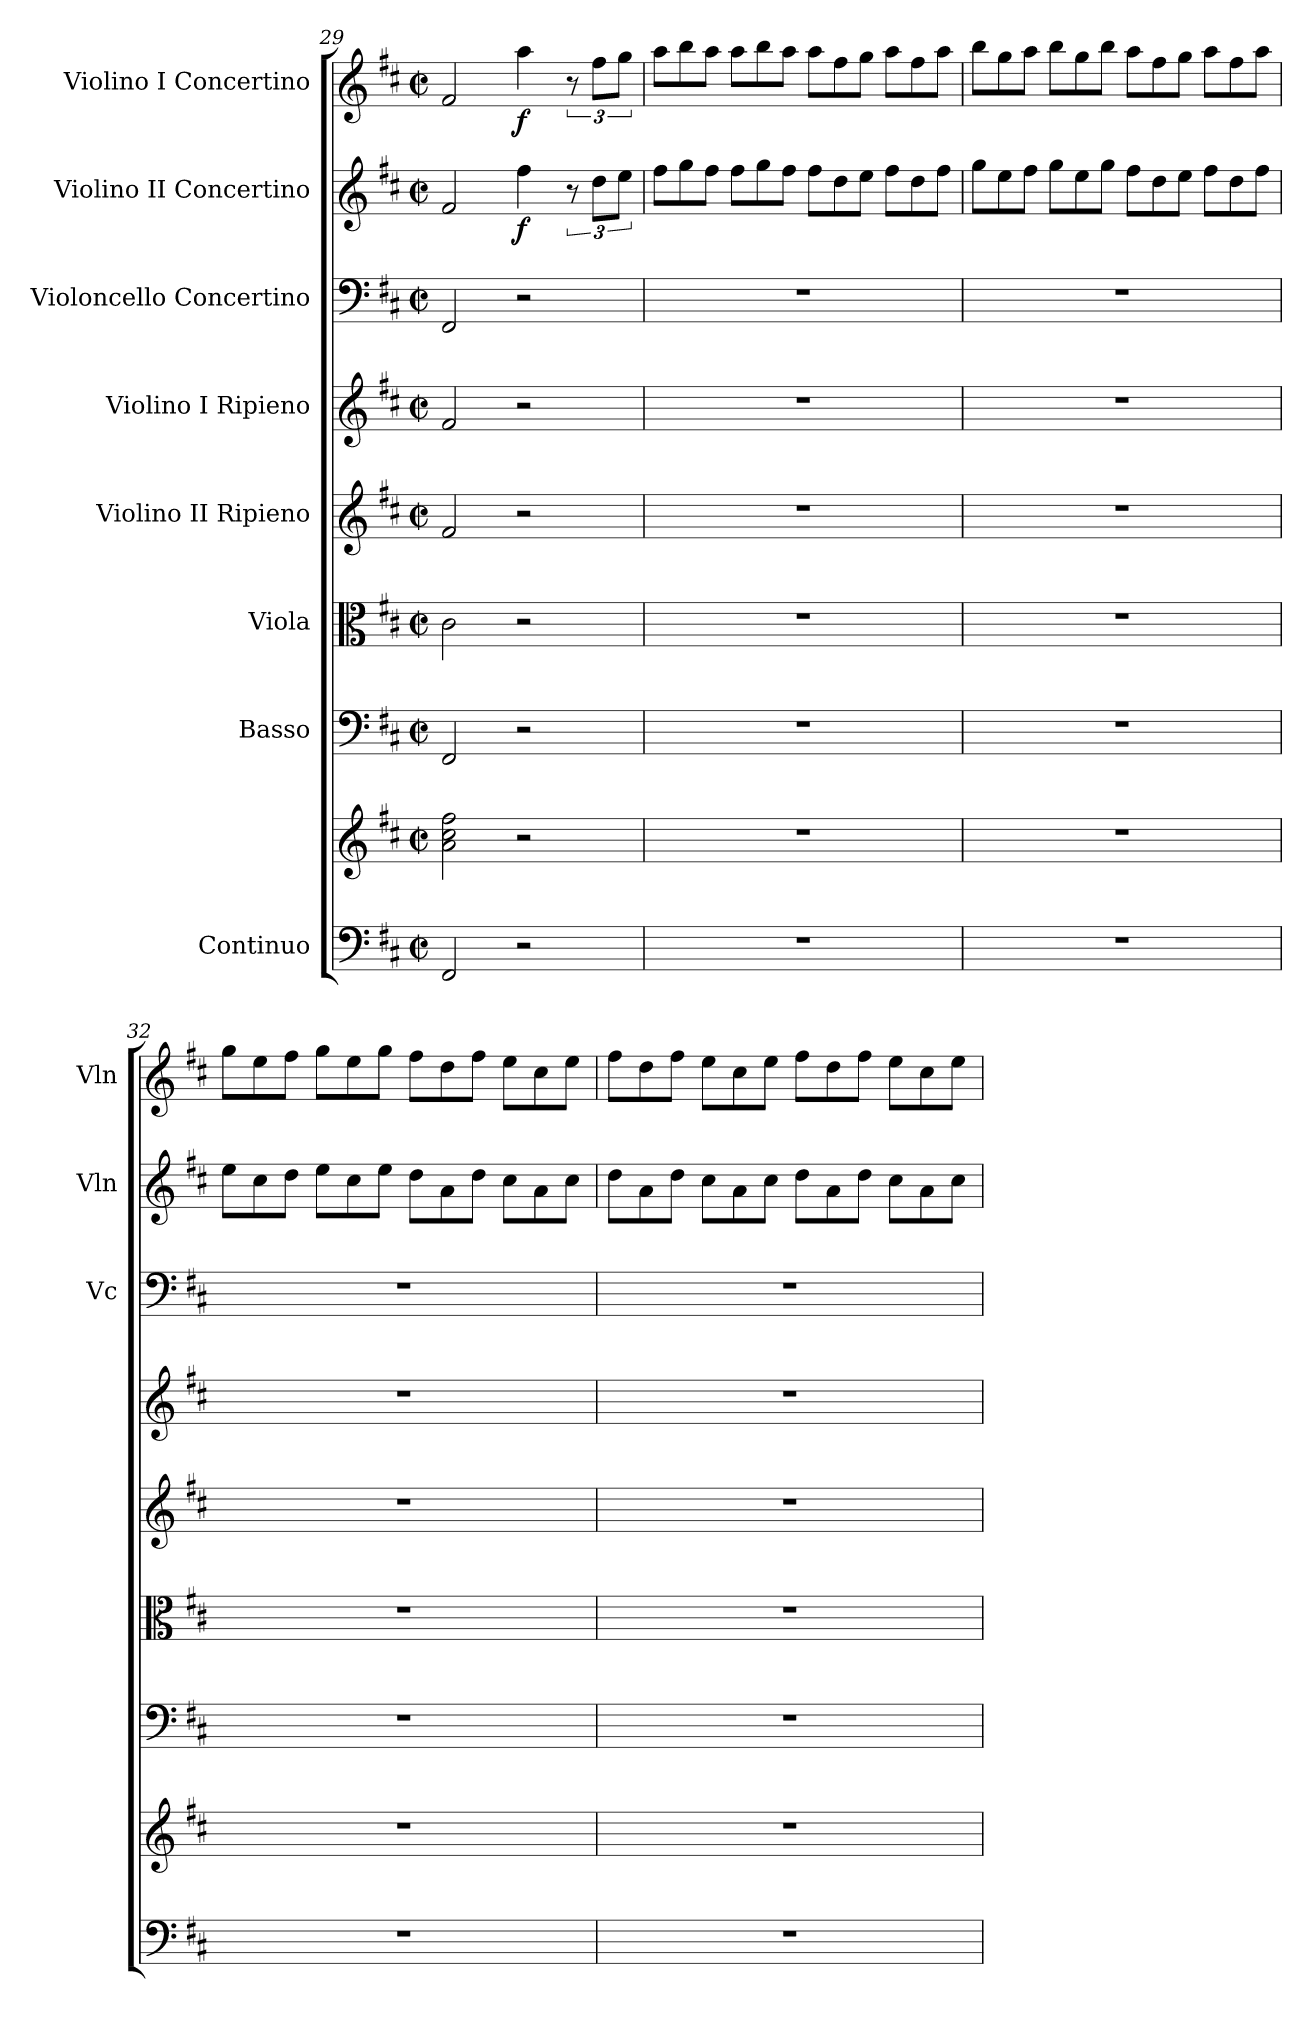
**kern	**kern	**kern	**kern	**kern	**kern	**kern	**kern	**dynam	**kern	**dynam
*part8	*part8	*part7	*part6	*part5	*part4	*part3	*part2	*part2	*part1	*part1
*staff9	*staff8	*staff7	*staff6	*staff5	*staff4	*staff3	*staff2	*staff2	*staff1	*staff1
*I"Continuo	*	*I"Basso	*I"Viola	*I"Violino II Ripieno	*I"Violino I Ripieno	*I"Violoncello Concertino	*I"Violino II Concertino	*	*I"Violino I Concertino	*
*	*	*	*	*	*	*I'Vc	*I'Vln	*	*I'Vln	*
*clefF4	*clefG2	*clefF4	*clefC3	*clefG2	*clefG2	*clefF4	*clefG2	*	*clefG2	*
*k[f#c#]	*k[f#c#]	*k[f#c#]	*k[f#c#]	*k[f#c#]	*k[f#c#]	*k[f#c#]	*k[f#c#]	*	*k[f#c#]	*
*M2/2	*M2/2	*M2/2	*M2/2	*M2/2	*M2/2	*M2/2	*M2/2	*	*M2/2	*
*met(c|)	*met(c|)	*met(c|)	*met(c|)	*met(c|)	*met(c|)	*met(c|)	*met(c|)	*	*met(c|)	*
=29	=29	=29	=29	=29	=29	=29	=29	=29	=29	=29
2FF#/	2a\ 2cc#\ 2ff#\	2FF#/	2c#\	2f#/	2f#/	2FF#/	2f#/	.	2f#/	.
!	!	!	!	!	!	!	!	!LO:DY:b	!	!LO:DY:b
2r	2r	2r	2r	2r	2r	2r	4ff#\	f	4aa\	f
.	.	.	.	.	.	.	12r	.	12r	.
.	.	.	.	.	.	.	12dd\L	.	12ff#\L	.
.	.	.	.	.	.	.	12ee\J	.	12gg\J	.
=30	=30	=30	=30	=30	=30	=30	=30	=30	=30	=30
*	*	*	*	*	*	*	*Xtuplet	*	*Xtuplet	*
1r	1r	1r	1r	1r	1r	1r	12ff#\L	.	12aa\L	.
.	.	.	.	.	.	.	12gg\	.	12bb\	.
.	.	.	.	.	.	.	12ff#\J	.	12aa\J	.
.	.	.	.	.	.	.	12ff#\L	.	12aa\L	.
.	.	.	.	.	.	.	12gg\	.	12bb\	.
.	.	.	.	.	.	.	12ff#\J	.	12aa\J	.
.	.	.	.	.	.	.	12ff#\L	.	12aa\L	.
.	.	.	.	.	.	.	12dd\	.	12ff#\	.
.	.	.	.	.	.	.	12ee\J	.	12gg\J	.
.	.	.	.	.	.	.	12ff#\L	.	12aa\L	.
.	.	.	.	.	.	.	12dd\	.	12ff#\	.
.	.	.	.	.	.	.	12ff#\J	.	12aa\J	.
!!LO:PB:g=z
=31	=31	=31	=31	=31	=31	=31	=31	=31	=31	=31
1r	1r	1r	1r	1r	1r	1r	12gg\L	.	12bb\L	.
.	.	.	.	.	.	.	12ee\	.	12gg\	.
.	.	.	.	.	.	.	12ff#\J	.	12aa\J	.
.	.	.	.	.	.	.	12gg\L	.	12bb\L	.
.	.	.	.	.	.	.	12ee\	.	12gg\	.
.	.	.	.	.	.	.	12gg\J	.	12bb\J	.
.	.	.	.	.	.	.	12ff#\L	.	12aa\L	.
.	.	.	.	.	.	.	12dd\	.	12ff#\	.
.	.	.	.	.	.	.	12ee\J	.	12gg\J	.
.	.	.	.	.	.	.	12ff#\L	.	12aa\L	.
.	.	.	.	.	.	.	12dd\	.	12ff#\	.
.	.	.	.	.	.	.	12ff#\J	.	12aa\J	.
=32	=32	=32	=32	=32	=32	=32	=32	=32	=32	=32
1r	1r	1r	1r	1r	1r	1r	12ee\L	.	12gg\L	.
.	.	.	.	.	.	.	12cc#\	.	12ee\	.
.	.	.	.	.	.	.	12dd\J	.	12ff#\J	.
.	.	.	.	.	.	.	12ee\L	.	12gg\L	.
.	.	.	.	.	.	.	12cc#\	.	12ee\	.
.	.	.	.	.	.	.	12ee\J	.	12gg\J	.
.	.	.	.	.	.	.	12dd\L	.	12ff#\L	.
.	.	.	.	.	.	.	12a\	.	12dd\	.
.	.	.	.	.	.	.	12dd\J	.	12ff#\J	.
.	.	.	.	.	.	.	12cc#\L	.	12ee\L	.
.	.	.	.	.	.	.	12a\	.	12cc#\	.
.	.	.	.	.	.	.	12cc#\J	.	12ee\J	.
=33	=33	=33	=33	=33	=33	=33	=33	=33	=33	=33
1r	1r	1r	1r	1r	1r	1r	12dd\L	.	12ff#\L	.
.	.	.	.	.	.	.	12a\	.	12dd\	.
.	.	.	.	.	.	.	12dd\J	.	12ff#\J	.
.	.	.	.	.	.	.	12cc#\L	.	12ee\L	.
.	.	.	.	.	.	.	12a\	.	12cc#\	.
.	.	.	.	.	.	.	12cc#\J	.	12ee\J	.
.	.	.	.	.	.	.	12dd\L	.	12ff#\L	.
.	.	.	.	.	.	.	12a\	.	12dd\	.
.	.	.	.	.	.	.	12dd\J	.	12ff#\J	.
.	.	.	.	.	.	.	12cc#\L	.	12ee\L	.
.	.	.	.	.	.	.	12a\	.	12cc#\	.
.	.	.	.	.	.	.	12cc#\J	.	12ee\J	.
=	=	=	=	=	=	=	=	=	=	=
*-	*-	*-	*-	*-	*-	*-	*-	*-	*-	*-
